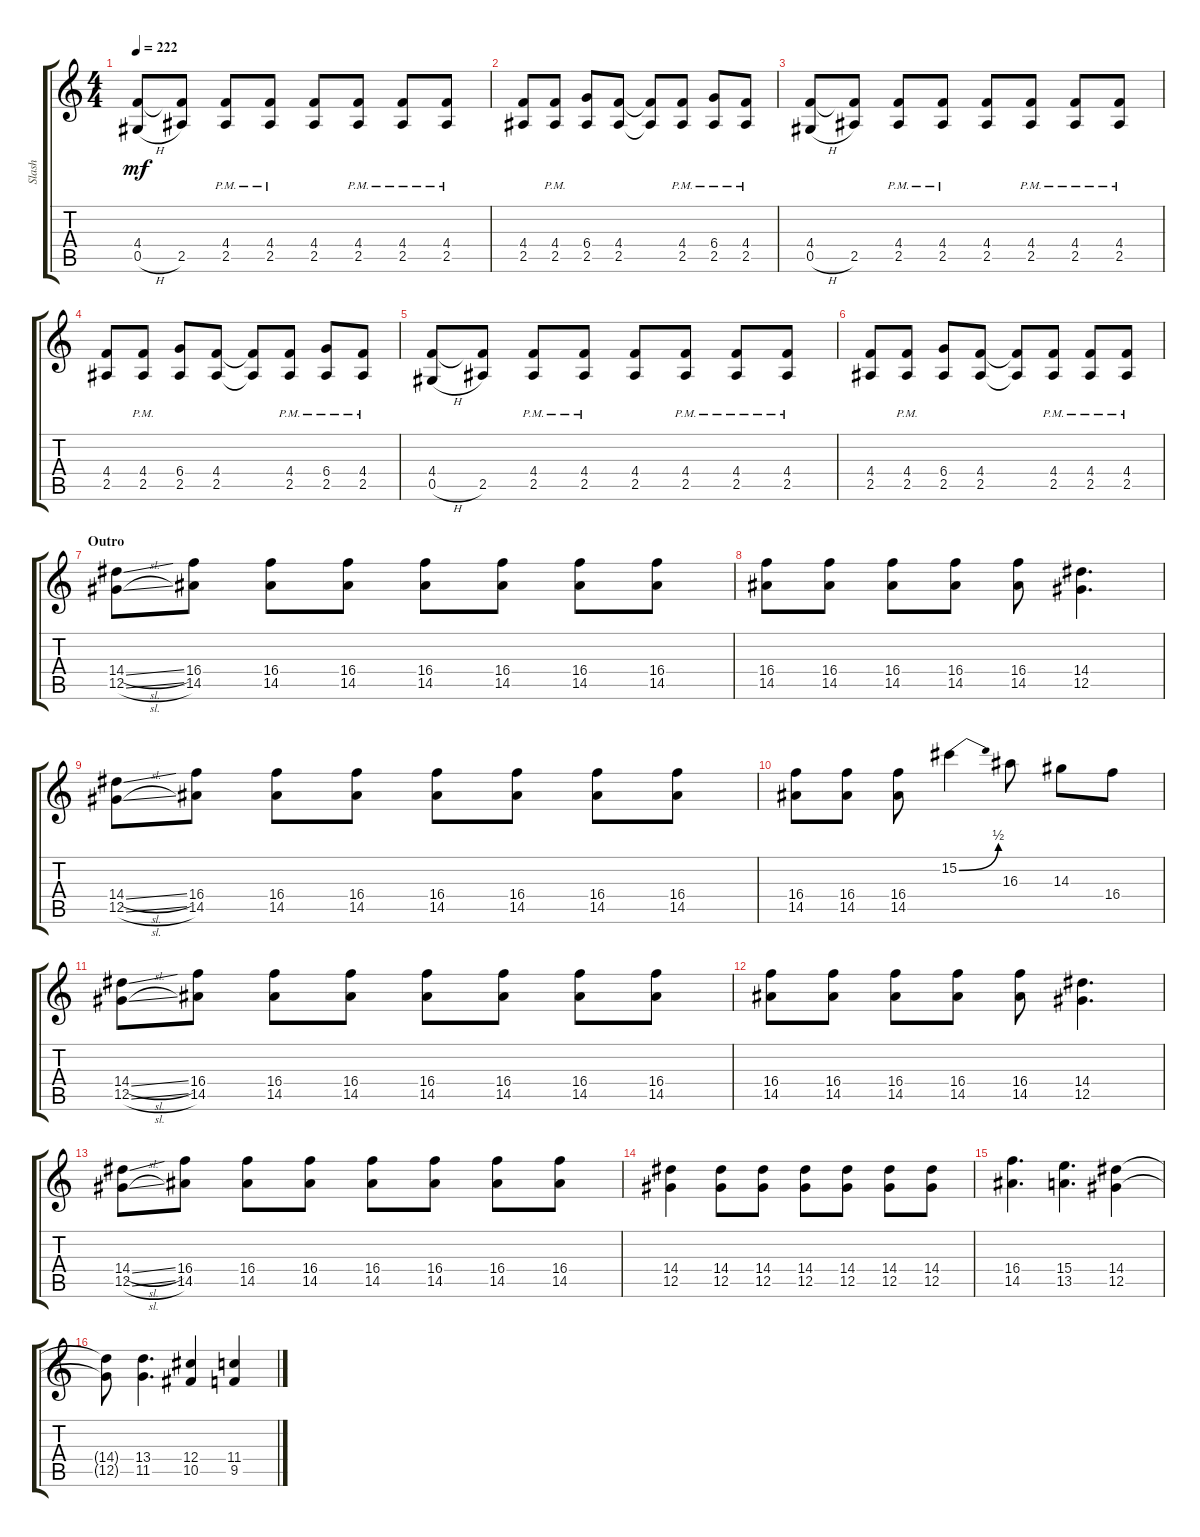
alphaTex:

\track ("Slash" "Slash") {instrument distortionguitar}
\staff {score tabs}
\tuning (Eb4 Bb3 Gb3 Db3 Ab2 Eb2) {hide}
\ts (4 4)
\tempo 222
\clef g2
\ks c
(4.4 0.5{h}).8{dy mf} (4.4{t} 2.5).8 (4.4{pm} 2.5{pm}).8 (4.4{pm} 2.5{pm}).8 (4.4 2.5).8 (4.4 2.5{pm}).8 (4.4 2.5{pm}).8 (4.4 2.5{pm}).8 |
(4.4 2.5).8 (4.4{pm} 2.5{pm}).8 (6.4 2.5).8 (4.4 2.5).8 (4.4{t} 2.5{t}).8 (4.4 2.5{pm}).8 (6.4 2.5{pm}).8 (4.4 2.5{pm}).8 |
(4.4 0.5{h}).8 (4.4{t} 2.5).8 (4.4{pm} 2.5{pm}).8 (4.4{pm} 2.5{pm}).8 (4.4 2.5).8 (4.4 2.5{pm}).8 (4.4 2.5{pm}).8 (4.4 2.5{pm}).8 |
(4.4 2.5).8 (4.4{pm} 2.5{pm}).8 (6.4 2.5).8 (4.4 2.5).8 (4.4{t} 2.5{t}).8 (4.4 2.5{pm}).8 (6.4 2.5{pm}).8 (4.4 2.5{pm}).8 |
(4.4 0.5{h}).8 (4.4{t} 2.5).8 (4.4{pm} 2.5{pm}).8 (4.4{pm} 2.5{pm}).8 (4.4 2.5).8 (4.4 2.5{pm}).8 (4.4 2.5{pm}).8 (4.4 2.5{pm}).8 |
(4.4 2.5).8 (4.4{pm} 2.5{pm}).8 (6.4 2.5).8 (4.4 2.5).8 (4.4{t} 2.5{t}).8 (4.4 2.5{pm}).8 (4.4 2.5{pm}).8 (4.4 2.5{pm}).8 |
\section ("" "Outro")
(14.4{sl} 12.5{sl}).8 (16.4 14.5).8 (16.4 14.5).8 (16.4 14.5).8 (16.4 14.5).8 (16.4 14.5).8 (16.4 14.5).8 (16.4 14.5).8 |
(16.4 14.5).8 (16.4 14.5).8 (16.4 14.5).8 (16.4 14.5).8 (16.4 14.5).8 (14.4 12.5).4{d} |
(14.4{sl} 12.5{sl}).8 (16.4 14.5).8 (16.4 14.5).8 (16.4 14.5).8 (16.4 14.5).8 (16.4 14.5).8 (16.4 14.5).8 (16.4 14.5).8 |
(16.4 14.5).8 (16.4 14.5).8 (16.4 14.5).8 15.2{be (bend 0 0 60 2)}.4 16.3.8 14.3.8 16.4.8 |
(14.4{sl} 12.5{sl}).8 (16.4 14.5).8 (16.4 14.5).8 (16.4 14.5).8 (16.4 14.5).8 (16.4 14.5).8 (16.4 14.5).8 (16.4 14.5).8 |
(16.4 14.5).8 (16.4 14.5).8 (16.4 14.5).8 (16.4 14.5).8 (16.4 14.5).8 (14.4 12.5).4{d} |
(14.4{sl} 12.5{sl}).8 (16.4 14.5).8 (16.4 14.5).8 (16.4 14.5).8 (16.4 14.5).8 (16.4 14.5).8 (16.4 14.5).8 (16.4 14.5).8 |
(14.4 12.5).4 (14.4 12.5).8 (14.4 12.5).8 (14.4 12.5).8 (14.4 12.5).8 (14.4 12.5).8 (14.4 12.5).8 |
(16.4 14.5).4{d} (15.4 13.5).4{d} (14.4 12.5).4 |
(14.4{t} 12.5{t}).8 (13.4 11.5).4{d} (12.4 10.5).4 (11.4 9.5).4
